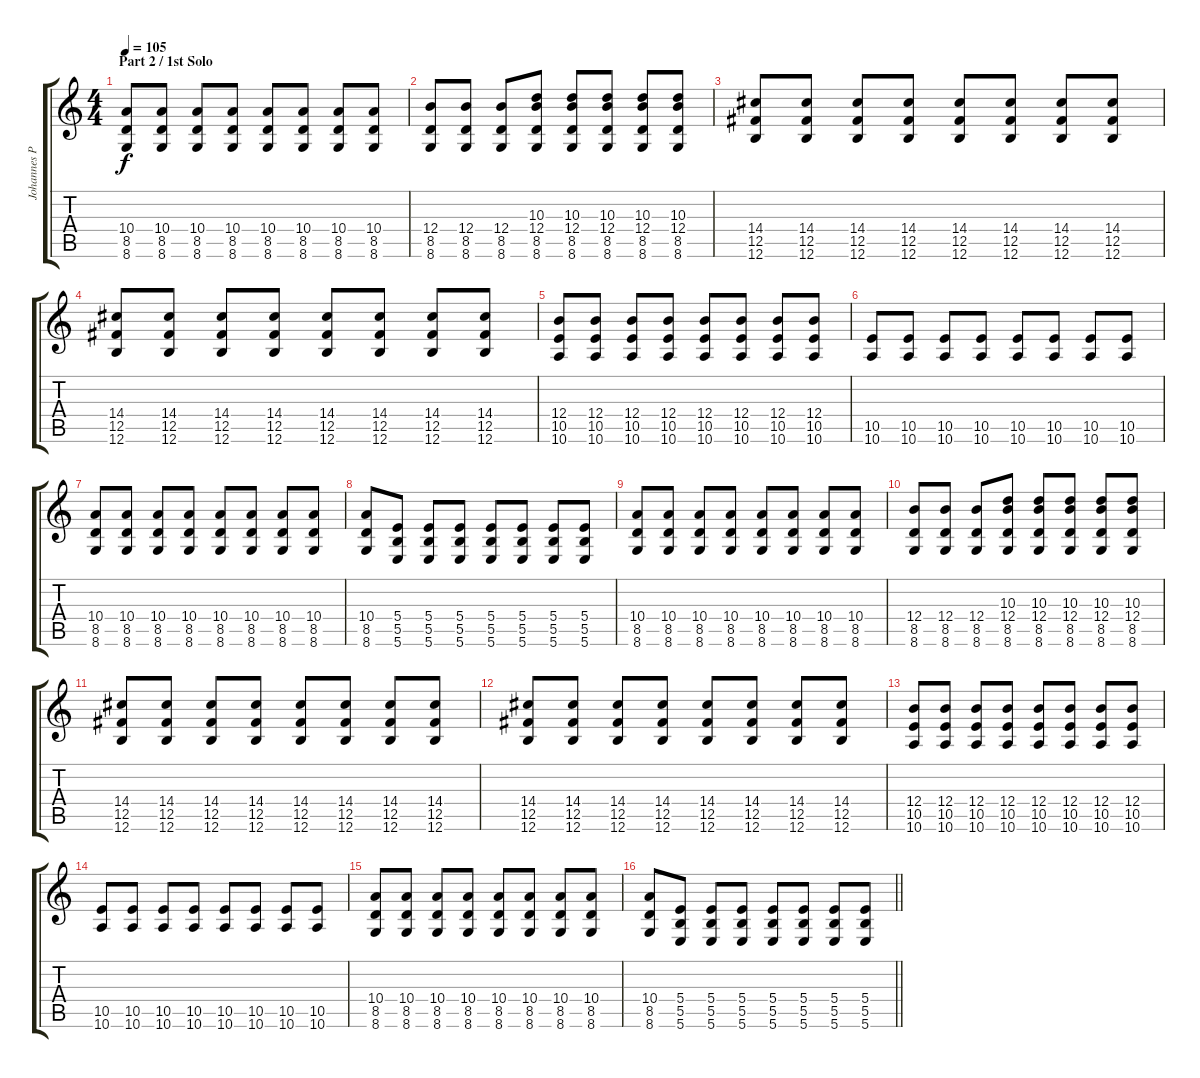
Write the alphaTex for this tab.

\track ("Johannes Persson" "Johannes P") {instrument distortionguitar}
\staff {score tabs}
\tuning (Db4 Ab3 E3 B2 Gb2 B1) {hide}
\ts (4 4)
\section ("" "Part 2 / 1st Solo")
\tempo 105
\clef g2
\ks c
(10.4 8.5 8.6).8{dy f} (10.4 8.5 8.6).8 (10.4 8.5 8.6).8 (10.4 8.5 8.6).8 (10.4 8.5 8.6).8 (10.4 8.5 8.6).8 (10.4 8.5 8.6).8 (10.4 8.5 8.6).8 |
(12.4 8.5 8.6).8 (12.4 8.5 8.6).8 (12.4 8.5 8.6).8 (10.3 12.4 8.5 8.6).8 (10.3 12.4 8.5 8.6).8 (10.3 12.4 8.5 8.6).8 (10.3 12.4 8.5 8.6).8 (10.3 12.4 8.5 8.6).8 |
(14.4 12.5 12.6).8 (14.4 12.5 12.6).8 (14.4 12.5 12.6).8 (14.4 12.5 12.6).8 (14.4 12.5 12.6).8 (14.4 12.5 12.6).8 (14.4 12.5 12.6).8 (14.4 12.5 12.6).8 |
(14.4 12.5 12.6).8 (14.4 12.5 12.6).8 (14.4 12.5 12.6).8 (14.4 12.5 12.6).8 (14.4 12.5 12.6).8 (14.4 12.5 12.6).8 (14.4 12.5 12.6).8 (14.4 12.5 12.6).8 |
(12.4 10.5 10.6).8 (12.4 10.5 10.6).8 (12.4 10.5 10.6).8 (12.4 10.5 10.6).8 (12.4 10.5 10.6).8 (12.4 10.5 10.6).8 (12.4 10.5 10.6).8 (12.4 10.5 10.6).8 |
(10.5 10.6).8 (10.5 10.6).8 (10.5 10.6).8 (10.5 10.6).8 (10.5 10.6).8 (10.5 10.6).8 (10.5 10.6).8 (10.5 10.6).8 |
(10.4 8.5 8.6).8 (10.4 8.5 8.6).8 (10.4 8.5 8.6).8 (10.4 8.5 8.6).8 (10.4 8.5 8.6).8 (10.4 8.5 8.6).8 (10.4 8.5 8.6).8 (10.4 8.5 8.6).8 |
(10.4 8.5 8.6).8 (5.4 5.5 5.6).8 (5.4 5.5 5.6).8 (5.4 5.5 5.6).8 (5.4 5.5 5.6).8 (5.4 5.5 5.6).8 (5.4 5.5 5.6).8 (5.4 5.5 5.6).8 |
(10.4 8.5 8.6).8 (10.4 8.5 8.6).8 (10.4 8.5 8.6).8 (10.4 8.5 8.6).8 (10.4 8.5 8.6).8 (10.4 8.5 8.6).8 (10.4 8.5 8.6).8 (10.4 8.5 8.6).8 |
(12.4 8.5 8.6).8 (12.4 8.5 8.6).8 (12.4 8.5 8.6).8 (10.3 12.4 8.5 8.6).8 (10.3 12.4 8.5 8.6).8 (10.3 12.4 8.5 8.6).8 (10.3 12.4 8.5 8.6).8 (10.3 12.4 8.5 8.6).8 |
(14.4 12.5 12.6).8 (14.4 12.5 12.6).8 (14.4 12.5 12.6).8 (14.4 12.5 12.6).8 (14.4 12.5 12.6).8 (14.4 12.5 12.6).8 (14.4 12.5 12.6).8 (14.4 12.5 12.6).8 |
(14.4 12.5 12.6).8 (14.4 12.5 12.6).8 (14.4 12.5 12.6).8 (14.4 12.5 12.6).8 (14.4 12.5 12.6).8 (14.4 12.5 12.6).8 (14.4 12.5 12.6).8 (14.4 12.5 12.6).8 |
(12.4 10.5 10.6).8 (12.4 10.5 10.6).8 (12.4 10.5 10.6).8 (12.4 10.5 10.6).8 (12.4 10.5 10.6).8 (12.4 10.5 10.6).8 (12.4 10.5 10.6).8 (12.4 10.5 10.6).8 |
(10.5 10.6).8 (10.5 10.6).8 (10.5 10.6).8 (10.5 10.6).8 (10.5 10.6).8 (10.5 10.6).8 (10.5 10.6).8 (10.5 10.6).8 |
(10.4 8.5 8.6).8 (10.4 8.5 8.6).8 (10.4 8.5 8.6).8 (10.4 8.5 8.6).8 (10.4 8.5 8.6).8 (10.4 8.5 8.6).8 (10.4 8.5 8.6).8 (10.4 8.5 8.6).8 |
\barLineRight lightlight
(10.4 8.5 8.6).8 (5.4 5.5 5.6).8 (5.4 5.5 5.6).8 (5.4 5.5 5.6).8 (5.4 5.5 5.6).8 (5.4 5.5 5.6).8 (5.4 5.5 5.6).8 (5.4 5.5 5.6).8
